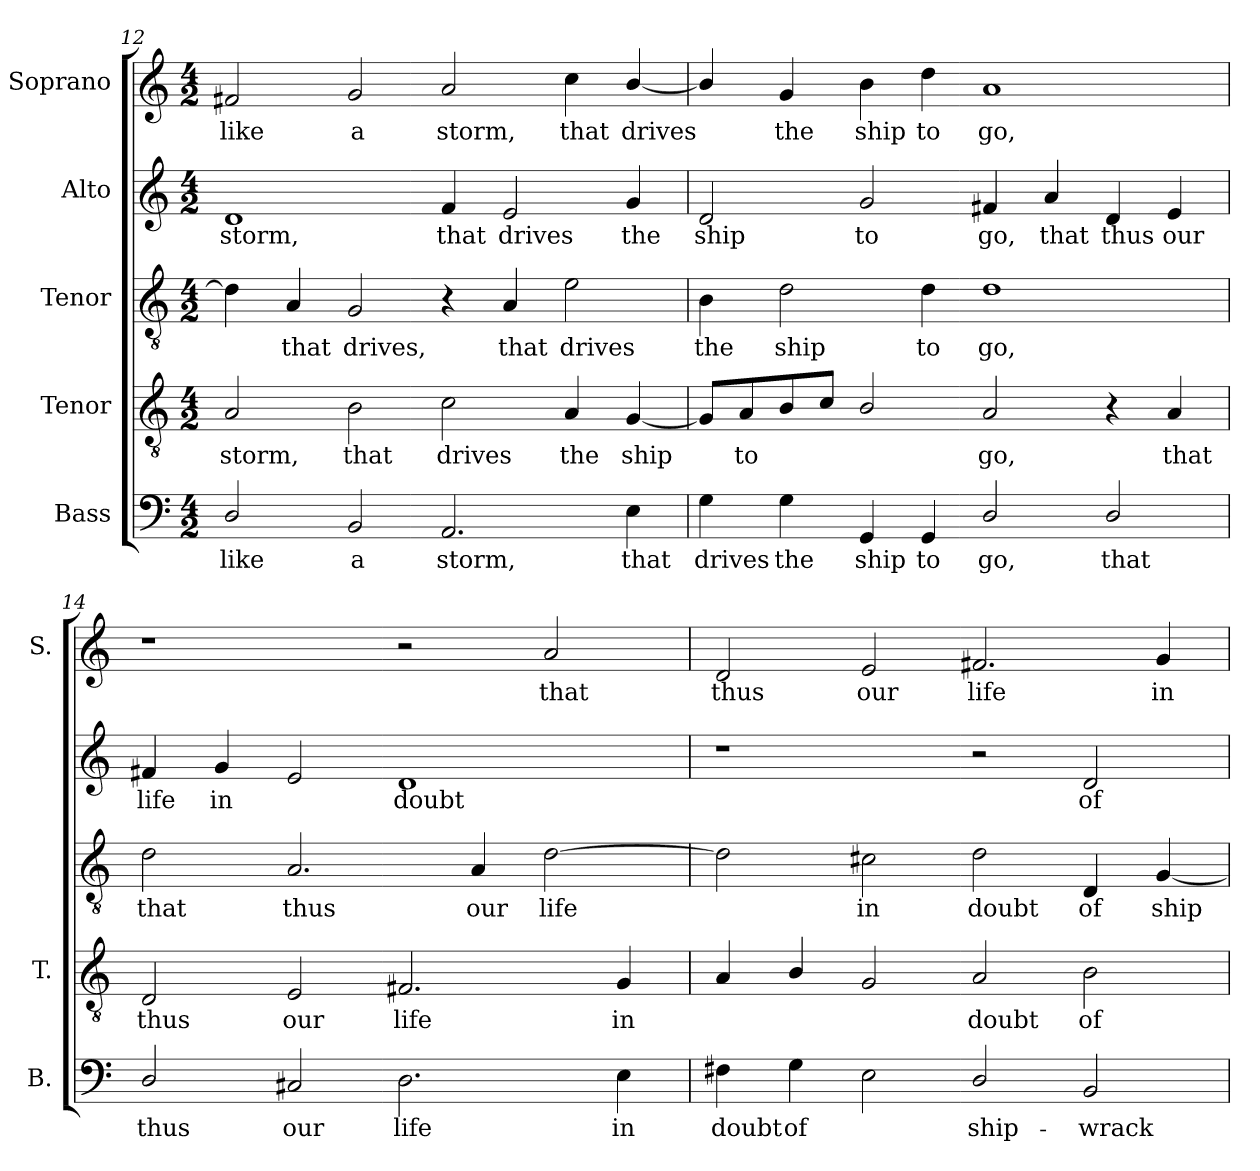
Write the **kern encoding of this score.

**kern	**text	**kern	**text	**kern	**text	**kern	**text	**kern	**text
*part5	*part5	*part4	*part4	*part3	*part3	*part2	*part2	*part1	*part1
*staff5	*staff5	*staff4	*staff4	*staff3	*staff3	*staff2	*staff2	*staff1	*staff1
*I"Bass	*	*I"Tenor	*	*I"Tenor	*	*I"Alto	*	*I"Soprano	*
*I'B.	*	*I'T.	*	*	*	*	*	*I'S.	*
!!LO:PB:g=z
*clefF4	*	*clefGv2	*	*clefGv2	*	*clefG2	*	*clefG2	*
*	*	*ITrd7c12	*	*ITrd7c12	*	*	*	*	*
*k[]	*	*k[]	*	*k[]	*	*k[]	*	*k[]	*
*C:	*	*C:	*	*C:	*	*C:	*	*C:	*
*M4/2	*	*M4/2	*	*M4/2	*	*M4/2	*	*M4/2	*
=12	=12	=12	=12	=12	=12	=12	=12	=12	=12
!	!LO:LY:b:color=#000000	!	!	!	!	!	!	!	!
!	!	!	!LO:LY:b:color=#000000	!	!	!	!	!	!
!	!	!	!	!	!	!	!LO:LY:b:color=#000000	!	!
!	!	!	!	!	!	!	!	!	!LO:LY:b:color=#000000
2Di/	like	2AAi/	storm,	4Di\]	.	1di	storm,	2f#Xi/	like
!	!	!	!	!	!LO:LY:b:color=#000000	!	!	!	!
.	.	.	.	4AAi/	that	.	.	.	.
!	!LO:LY:b:color=#000000	!	!	!	!	!	!	!	!
!	!	!	!LO:LY:b:color=#000000	!	!	!	!	!	!
!	!	!	!	!	!LO:LY:b:color=#000000	!	!	!	!
!	!	!	!	!	!	!	!	!	!LO:LY:b:color=#000000
2BBi/	a	2BBi\	that	2GGi/	drives,	.	.	2gi/	a
!	!LO:LY:b:color=#000000	!	!	!	!	!	!	!	!
!	!	!	!LO:LY:b:color=#000000	!	!	!	!	!	!
!	!	!	!	!	!	!	!LO:LY:b:color=#000000	!	!
!	!	!	!	!	!	!	!	!	!LO:LY:b:color=#000000
2.AAi/	storm,	2Ci\	drives	4r	.	4fi/	that	2ai/	storm,
!	!	!	!	!	!LO:LY:b:color=#000000	!	!	!	!
!	!	!	!	!	!	!	!LO:LY:b:color=#000000	!	!
.	.	.	.	4AAi/	that	2ei/	drives	.	.
!	!	!	!LO:LY:b:color=#000000	!	!	!	!	!	!
!	!	!	!	!	!LO:LY:b:color=#000000	!	!	!	!
!	!	!	!	!	!	!	!	!	!LO:LY:b:color=#000000
.	.	4AAi/	the	2Ei\	drives	.	.	4cci\	that
!	!LO:LY:b:color=#000000	!	!	!	!	!	!	!	!
!	!	!	!LO:LY:b:color=#000000	!	!	!	!	!	!
!	!	!	!	!	!	!	!LO:LY:b:color=#000000	!	!
!	!	!	!	!	!	!	!	!	!LO:LY:b:color=#000000
4Ei\	that	[4GGi/	ship	.	.	4gi/	the	[4bi/	drives
=13	=13	=13	=13	=13	=13	=13	=13	=13	=13
!	!LO:LY:b:color=#000000	!	!	!	!	!	!	!	!
!	!	!	!	!	!LO:LY:b:color=#000000	!	!	!	!
!	!	!	!	!	!	!	!LO:LY:b:color=#000000	!	!
4Gi\	drives	8GGi/L]	.	4BBi\	the	2di/	ship	4bi/]	.
!	!	!	!LO:LY:b:color=#000000	!	!	!	!	!	!
.	.	8AAi/	to	.	.	.	.	.	.
!	!LO:LY:b:color=#000000	!	!	!	!	!	!	!	!
!	!	!	!	!	!LO:LY:b:color=#000000	!	!	!	!
!	!	!	!	!	!	!	!	!	!LO:LY:b:color=#000000
4Gi\	the	8BBi/	.	2Di\	ship	.	.	4gi/	the
.	.	8Ci/J	.	.	.	.	.	.	.
!	!LO:LY:b:color=#000000	!	!	!	!	!	!	!	!
!	!	!	!	!	!	!	!LO:LY:b:color=#000000	!	!
!	!	!	!	!	!	!	!	!	!LO:LY:b:color=#000000
4GGi/	ship	2BBi/	.	.	.	2gi/	to	4bi\	ship
!	!LO:LY:b:color=#000000	!	!	!	!	!	!	!	!
!	!	!	!	!	!LO:LY:b:color=#000000	!	!	!	!
!	!	!	!	!	!	!	!	!	!LO:LY:b:color=#000000
4GGi/	to	.	.	4Di\	to	.	.	4ddi\	to
!	!LO:LY:b:color=#000000	!	!	!	!	!	!	!	!
!	!	!	!LO:LY:b:color=#000000	!	!	!	!	!	!
!	!	!	!	!	!LO:LY:b:color=#000000	!	!	!	!
!	!	!	!	!	!	!	!LO:LY:b:color=#000000	!	!
!	!	!	!	!	!	!	!	!	!LO:LY:b:color=#000000
2Di/	go,	2AAi/	go,	1Di	go,	4f#Xi/	go,	1ai	go,
!	!	!	!	!	!	!	!LO:LY:b:color=#000000	!	!
.	.	.	.	.	.	4ai/	that	.	.
!	!LO:LY:b:color=#000000	!	!	!	!	!	!	!	!
!	!	!	!	!	!	!	!LO:LY:b:color=#000000	!	!
2Di/	that	4r	.	.	.	4di/	thus	.	.
!	!	!	!LO:LY:b:color=#000000	!	!	!	!	!	!
!	!	!	!	!	!	!	!LO:LY:b:color=#000000	!	!
.	.	4AAi/	that	.	.	4ei/	our	.	.
=14	=14	=14	=14	=14	=14	=14	=14	=14	=14
!	!LO:LY:b:color=#000000	!	!	!	!	!	!	!	!
!	!	!	!LO:LY:b:color=#000000	!	!	!	!	!	!
!	!	!	!	!	!LO:LY:b:color=#000000	!	!	!	!
!	!	!	!	!	!	!	!LO:LY:b:color=#000000	!	!
2Di/	thus	2DDi/	thus	2Di\	that	4f#Xi/	life	1r	.
!	!	!	!	!	!	!	!LO:LY:b:color=#000000	!	!
.	.	.	.	.	.	4gi/	in	.	.
!	!LO:LY:b:color=#000000	!	!	!	!	!	!	!	!
!	!	!	!LO:LY:b:color=#000000	!	!	!	!	!	!
!	!	!	!	!	!LO:LY:b:color=#000000	!	!	!	!
2C#Xi/	our	2EEi/	our	2.AAi/	thus	2ei/	.	.	.
!	!LO:LY:b:color=#000000	!	!	!	!	!	!	!	!
!	!	!	!LO:LY:b:color=#000000	!	!	!	!	!	!
!	!	!	!	!	!	!	!LO:LY:b:color=#000000	!	!
2.Di\	life	2.FF#Xi/	life	.	.	1di	doubt	2r	.
!	!	!	!	!	!LO:LY:b:color=#000000	!	!	!	!
.	.	.	.	4AAi/	our	.	.	.	.
!	!	!	!	!	!LO:LY:b:color=#000000	!	!	!	!
!	!	!	!	!	!	!	!	!	!LO:LY:b:color=#000000
.	.	.	.	[2Di\	life	.	.	2ai/	that
!	!LO:LY:b:color=#000000	!	!	!	!	!	!	!	!
!	!	!	!LO:LY:b:color=#000000	!	!	!	!	!	!
4Ei\	in	4GGi/	in	.	.	.	.	.	.
=15	=15	=15	=15	=15	=15	=15	=15	=15	=15
!	!LO:LY:b:color=#000000	!	!	!	!	!	!	!	!
!	!	!	!	!	!	!	!	!	!LO:LY:b:color=#000000
4F#Xi\	doubt	4AAi/	.	2Di\]	.	1r	.	2di/	thus
!	!LO:LY:b:color=#000000	!	!	!	!	!	!	!	!
4Gi\	of	4BBi/	.	.	.	.	.	.	.
!	!	!	!	!	!LO:LY:b:color=#000000	!	!	!	!
!	!	!	!	!	!	!	!	!	!LO:LY:b:color=#000000
2Ei\	.	2GGi/	.	2C#Xi\	in	.	.	2ei/	our
!	!LO:LY:b:color=#000000	!	!	!	!	!	!	!	!
!	!	!	!LO:LY:b:color=#000000	!	!	!	!	!	!
!	!	!	!	!	!LO:LY:b:color=#000000	!	!	!	!
!	!	!	!	!	!	!	!	!	!LO:LY:b:color=#000000
2Di/	ship-	2AAi/	doubt	2Di\	doubt	2r	.	2.f#Xi/	life
!	!LO:LY:b:color=#000000	!	!	!	!	!	!	!	!
!	!	!	!LO:LY:b:color=#000000	!	!	!	!	!	!
!	!	!	!	!	!LO:LY:b:color=#000000	!	!	!	!
!	!	!	!	!	!	!	!LO:LY:b:color=#000000	!	!
2BBi/	-wrack	2BBi\	of	4DDi/	of	2di/	of	.	.
!	!	!	!	!	!LO:LY:b:color=#000000	!	!	!	!
!	!	!	!	!	!	!	!	!	!LO:LY:b:color=#000000
.	.	.	.	[4GGi/	ship-	.	.	4gi/	in
=	=	=	=	=	=	=	=	=	=
*-	*-	*-	*-	*-	*-	*-	*-	*-	*-
